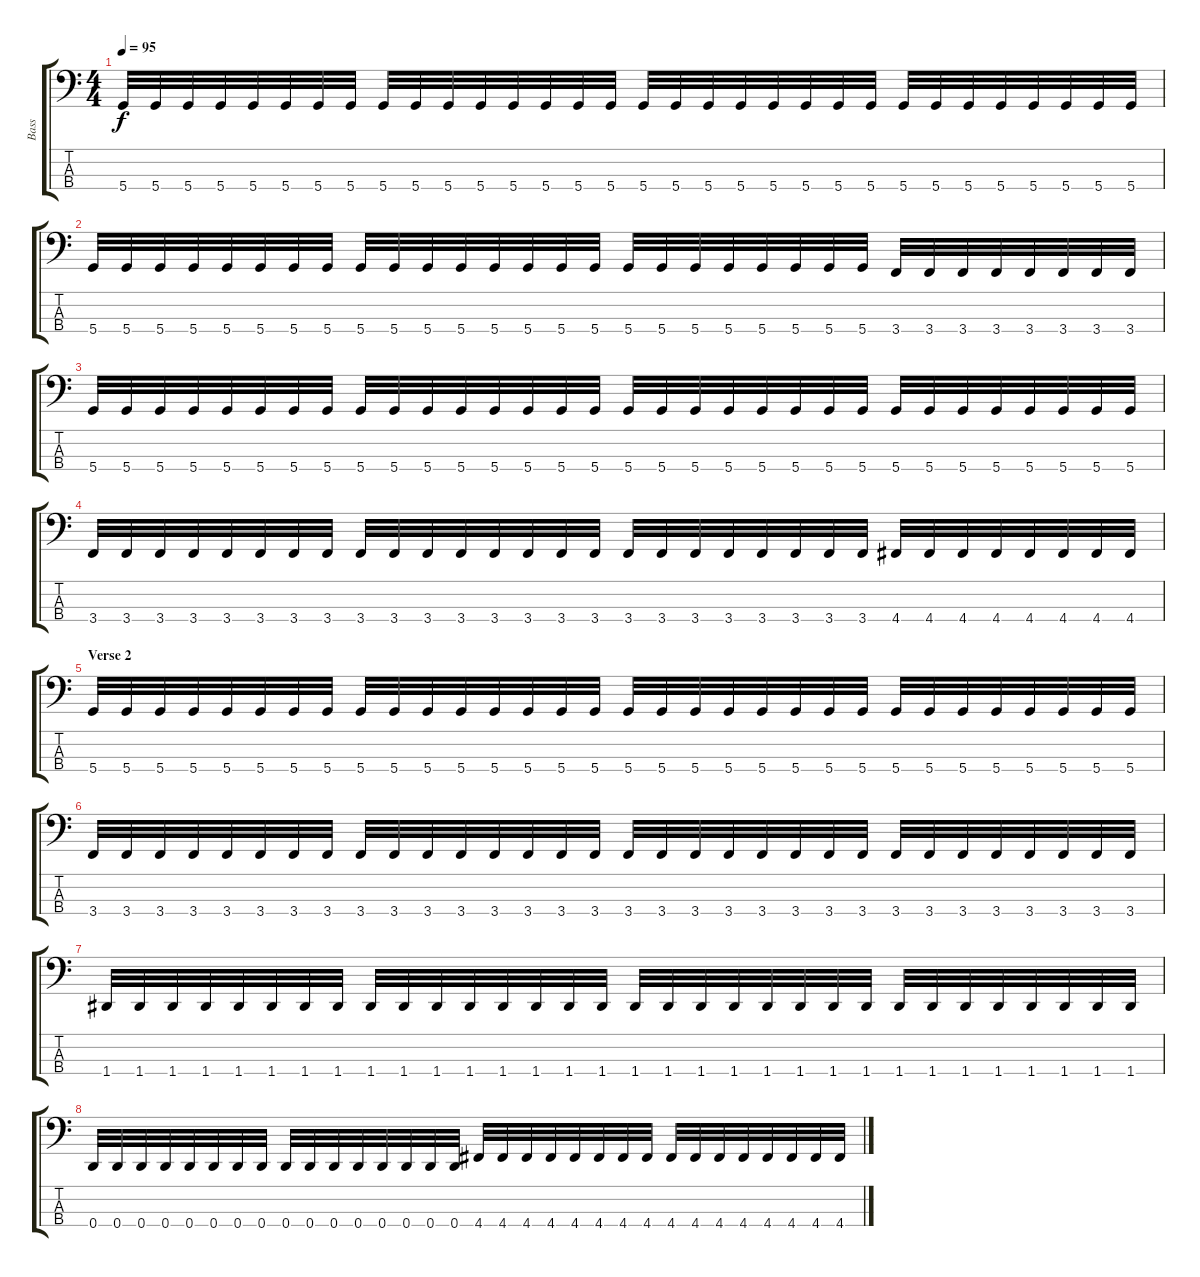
\track ("Bass" "Bass") {instrument electricbasspick}
\staff {score tabs}
\tuning (F2 C2 G1 D1) {hide}
\ts (4 4)
\tempo 95
\clef f4
\ks c
5.4.32{dy f} 5.4.32 5.4.32 5.4.32 5.4.32 5.4.32 5.4.32 5.4.32 5.4.32 5.4.32 5.4.32 5.4.32 5.4.32 5.4.32 5.4.32 5.4.32 5.4.32 5.4.32 5.4.32 5.4.32 5.4.32 5.4.32 5.4.32 5.4.32 5.4.32 5.4.32 5.4.32 5.4.32 5.4.32 5.4.32 5.4.32 5.4.32 |
5.4.32 5.4.32 5.4.32 5.4.32 5.4.32 5.4.32 5.4.32 5.4.32 5.4.32 5.4.32 5.4.32 5.4.32 5.4.32 5.4.32 5.4.32 5.4.32 5.4.32 5.4.32 5.4.32 5.4.32 5.4.32 5.4.32 5.4.32 5.4.32 3.4.32 3.4.32 3.4.32 3.4.32 3.4.32 3.4.32 3.4.32 3.4.32 |
5.4.32 5.4.32 5.4.32 5.4.32 5.4.32 5.4.32 5.4.32 5.4.32 5.4.32 5.4.32 5.4.32 5.4.32 5.4.32 5.4.32 5.4.32 5.4.32 5.4.32 5.4.32 5.4.32 5.4.32 5.4.32 5.4.32 5.4.32 5.4.32 5.4.32 5.4.32 5.4.32 5.4.32 5.4.32 5.4.32 5.4.32 5.4.32 |
3.4.32 3.4.32 3.4.32 3.4.32 3.4.32 3.4.32 3.4.32 3.4.32 3.4.32 3.4.32 3.4.32 3.4.32 3.4.32 3.4.32 3.4.32 3.4.32 3.4.32 3.4.32 3.4.32 3.4.32 3.4.32 3.4.32 3.4.32 3.4.32 4.4.32 4.4.32 4.4.32 4.4.32 4.4.32 4.4.32 4.4.32 4.4.32 |
\section ("" "Verse 2")
5.4.32 5.4.32 5.4.32 5.4.32 5.4.32 5.4.32 5.4.32 5.4.32 5.4.32 5.4.32 5.4.32 5.4.32 5.4.32 5.4.32 5.4.32 5.4.32 5.4.32 5.4.32 5.4.32 5.4.32 5.4.32 5.4.32 5.4.32 5.4.32 5.4.32 5.4.32 5.4.32 5.4.32 5.4.32 5.4.32 5.4.32 5.4.32 |
3.4.32 3.4.32 3.4.32 3.4.32 3.4.32 3.4.32 3.4.32 3.4.32 3.4.32 3.4.32 3.4.32 3.4.32 3.4.32 3.4.32 3.4.32 3.4.32 3.4.32 3.4.32 3.4.32 3.4.32 3.4.32 3.4.32 3.4.32 3.4.32 3.4.32 3.4.32 3.4.32 3.4.32 3.4.32 3.4.32 3.4.32 3.4.32 |
1.4.32 1.4.32 1.4.32 1.4.32 1.4.32 1.4.32 1.4.32 1.4.32 1.4.32 1.4.32 1.4.32 1.4.32 1.4.32 1.4.32 1.4.32 1.4.32 1.4.32 1.4.32 1.4.32 1.4.32 1.4.32 1.4.32 1.4.32 1.4.32 1.4.32 1.4.32 1.4.32 1.4.32 1.4.32 1.4.32 1.4.32 1.4.32 |
0.4.32 0.4.32 0.4.32 0.4.32 0.4.32 0.4.32 0.4.32 0.4.32 0.4.32 0.4.32 0.4.32 0.4.32 0.4.32 0.4.32 0.4.32 0.4.32 4.4.32 4.4.32 4.4.32 4.4.32 4.4.32 4.4.32 4.4.32 4.4.32 4.4.32 4.4.32 4.4.32 4.4.32 4.4.32 4.4.32 4.4.32 4.4.32
